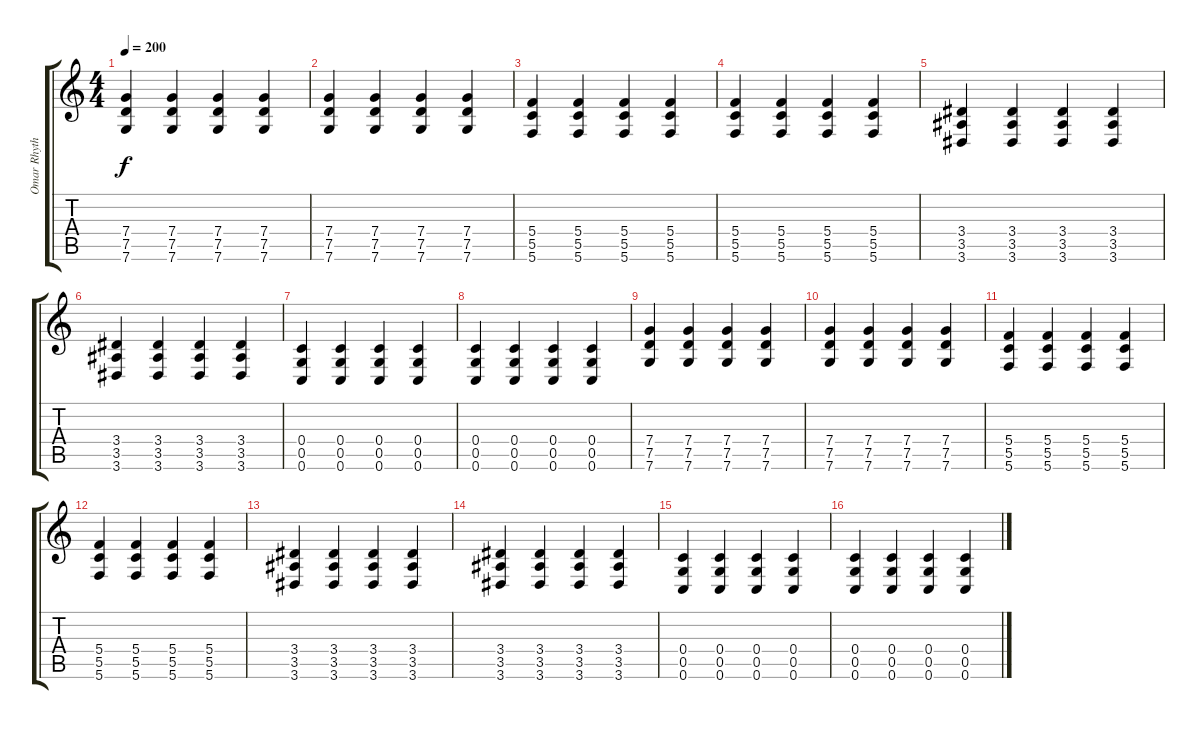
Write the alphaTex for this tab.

\track ("Omar Rhythm " "Omar Rhyth") {instrument distortionguitar}
\staff {score tabs}
\tuning (D4 A3 F3 C3 G2 C2) {hide}
\ts (4 4)
\tempo 200
\clef g2
\ks c
(7.4 7.5 7.6).4{dy f} (7.4 7.5 7.6).4 (7.4 7.5 7.6).4 (7.4 7.5 7.6).4 |
(7.4 7.5 7.6).4 (7.4 7.5 7.6).4 (7.4 7.5 7.6).4 (7.4 7.5 7.6).4 |
(5.4 5.5 5.6).4 (5.4 5.5 5.6).4 (5.4 5.5 5.6).4 (5.4 5.5 5.6).4 |
(5.4 5.5 5.6).4 (5.4 5.5 5.6).4 (5.4 5.5 5.6).4 (5.4 5.5 5.6).4 |
(3.4 3.5 3.6).4 (3.4 3.5 3.6).4 (3.4 3.5 3.6).4 (3.4 3.5 3.6).4 |
(3.4 3.5 3.6).4 (3.4 3.5 3.6).4 (3.4 3.5 3.6).4 (3.4 3.5 3.6).4 |
(0.4 0.5 0.6).4 (0.4 0.5 0.6).4 (0.4 0.5 0.6).4 (0.4 0.5 0.6).4 |
(0.4 0.5 0.6).4 (0.4 0.5 0.6).4 (0.4 0.5 0.6).4 (0.4 0.5 0.6).4 |
(7.4 7.5 7.6).4 (7.4 7.5 7.6).4 (7.4 7.5 7.6).4 (7.4 7.5 7.6).4 |
(7.4 7.5 7.6).4 (7.4 7.5 7.6).4 (7.4 7.5 7.6).4 (7.4 7.5 7.6).4 |
(5.4 5.5 5.6).4 (5.4 5.5 5.6).4 (5.4 5.5 5.6).4 (5.4 5.5 5.6).4 |
(5.4 5.5 5.6).4 (5.4 5.5 5.6).4 (5.4 5.5 5.6).4 (5.4 5.5 5.6).4 |
(3.4 3.5 3.6).4 (3.4 3.5 3.6).4 (3.4 3.5 3.6).4 (3.4 3.5 3.6).4 |
(3.4 3.5 3.6).4 (3.4 3.5 3.6).4 (3.4 3.5 3.6).4 (3.4 3.5 3.6).4 |
(0.4 0.5 0.6).4 (0.4 0.5 0.6).4 (0.4 0.5 0.6).4 (0.4 0.5 0.6).4 |
(0.4 0.5 0.6).4 (0.4 0.5 0.6).4 (0.4 0.5 0.6).4 (0.4 0.5 0.6).4
